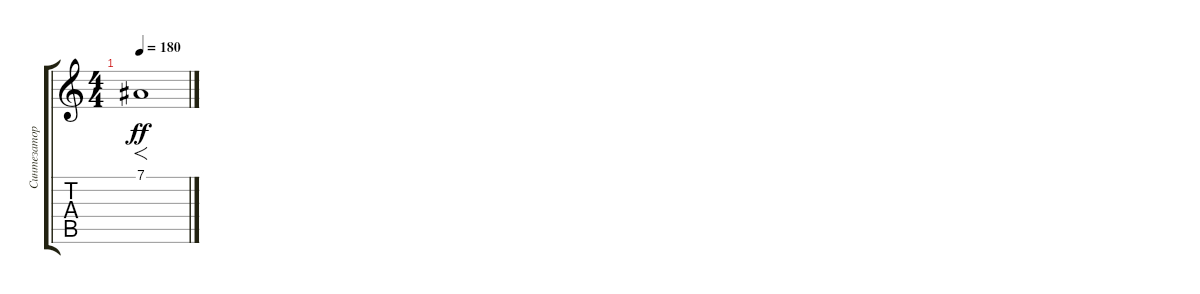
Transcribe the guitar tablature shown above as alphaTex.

\track ("Синтезатор II" "Синтезатор") {instrument pad3polysynth}
\staff {score tabs}
\tuning (Eb4 Bb3 Gb3 Db3 Ab2 Eb2) {hide}
\ts (4 4)
\tempo 180
\clef g2
\ks c
7.1.1{f dy ff}
